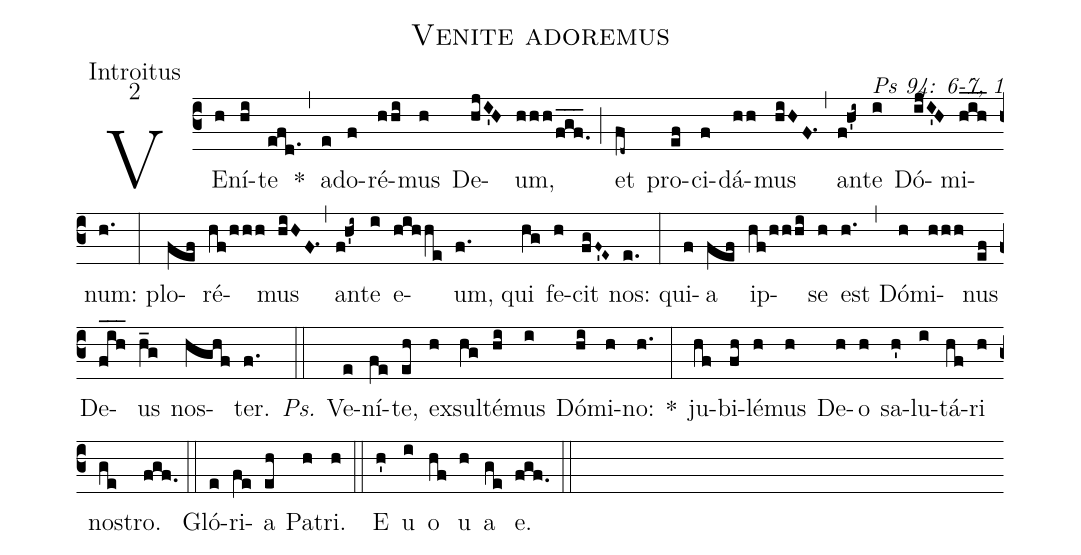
name: Venite adoremus;
office-part: Introitus;
mode: 2;
commentary: Ps 94: 6-7, 1;
%%
(c3) VE(h)ní(hi)te(efd.1) *(,)
ad(e)o(f)ré(hhi)mus(h) De(hjI'H)um,(hhh/f_g_f._) (;) et(fd~) pro(ef)ci(f)dá(hh)mus(hiHF.1) (,) an(f!h'i~)te(i) Dó(ijI'H)mi(h_i_h_)num:(h.) (:)
plo(fef)ré(hf/hhh)mus(hiHF.1) (,) an(f!h'i~)te(i) e(hihhe)um,(f.) qui(hg) fe(h)cit(fgF~'E~) nos:(e.) (:)
qui(f)a(fef) ip(hf/hhhi)se(h) est(h.) (,) Dó(h)mi(hhh)nus(ef) De(f_i_h_)us(h_g) nos(hghf)ter.(f.) (::)
<i>Ps.</i> Ve(e)ní(fe)te,(eh) ex(h)sul(hg)té(hi)mus(i) Dó(hi)mi(h)no:(h.) *(:)
ju(hf)bi(fh)lé(h)mus(h) De(h)o(h) sa(h')lu(i)tá(hf)ri(h) nos(ge)tro.(fgf.) (::)
Gló(e)ri(fe)a(eh) Pa(h)tri.(h) (::)
<eu>E(h') u(i) o(hf) u(h) a(ge) e.</eu>(fgf.) (::)
